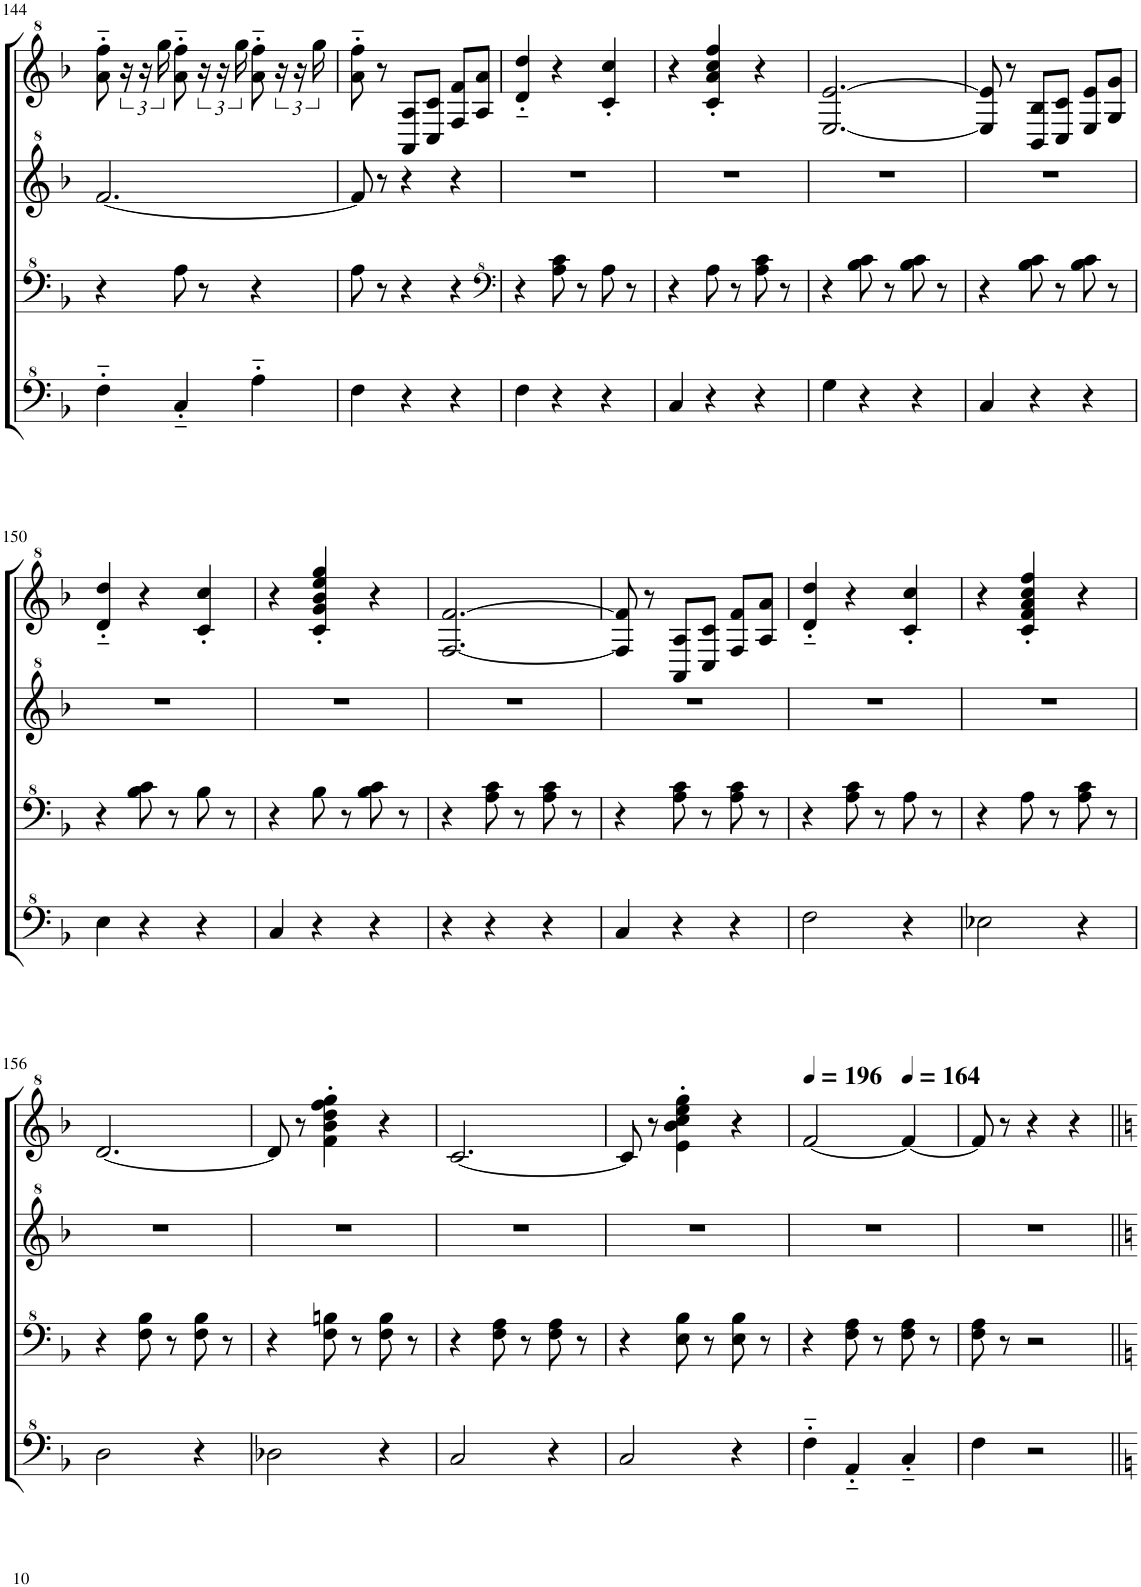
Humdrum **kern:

**kern	**kern	**kern	**kern
*part1	*part1	*part1	*part1
*staff4	*staff3	*staff2	*staff1
*I"Model III	*	*	*
!!LO:PB:g=z
*clefF^4	*clefF^4	*clefG^2	*clefG^2
*k[b-]	*k[b-]	*k[b-]	*k[b-]
*M3/4	*M3/4	*M3/4	*M3/4
=144	=144	=144	=144
4f'~\	4r	[2.ff/	8aa\'~ 8fff\'~
.	.	.	24r
.	.	.	24r
.	.	.	24ggg\
4c'~/	8a\	.	8aa\'~ 8fff\'~
.	8r	.	24r
.	.	.	24r
.	.	.	24ggg\
4a'~\	4r	.	8aa\'~ 8fff\'~
.	.	.	24r
.	.	.	24r
.	.	.	24ggg\
=145	=145	=145	=145
4f\	8a\	8ff/]	8aa\'~ 8fff\'~
.	8r	8r	8r
4r	4r	4r	8A/ 8a/L
.	.	.	8c/ 8cc/J
4r	4r	4r	8f/ 8ff/L
.	.	.	8a/ 8aa/J
=146	=146	=146	=146
*	*clefF^4	*	*
4f\	4r	2.r	4dd/'~ 4ddd/'~
4r	8a\ 8cc\	.	4r
.	8r	.	.
4r	8a\	.	4cc/' 4ccc/'
.	8r	.	.
=147	=147	=147	=147
4c/	4r	2.r	4r
4r	8a\	.	4cc/' 4aa/' 4ccc/' 4fff/'
.	8r	.	.
4r	8a\ 8cc\	.	4r
.	8r	.	.
=148	=148	=148	=148
4g\	4r	2.r	[2.e/ [2.ee/
4r	8b-\ 8cc\	.	.
.	8r	.	.
4r	8b-\ 8cc\	.	.
.	8r	.	.
=149	=149	=149	=149
4c/	4r	2.r	8e/] 8ee/]
.	.	.	8r
4r	8b-\ 8cc\	.	8B-/ 8b-/L
.	8r	.	8c/ 8cc/J
4r	8b-\ 8cc\	.	8e/ 8ee/L
.	8r	.	8g/ 8gg/J
!!LO:LB:g=z
=150	=150	=150	=150
4e\	4r	2.r	4dd/'~ 4ddd/'~
4r	8b-\ 8cc\	.	4r
.	8r	.	.
4r	8b-\	.	4cc/' 4ccc/'
.	8r	.	.
=151	=151	=151	=151
4c/	4r	2.r	4r
4r	8b-\	.	4cc/' 4gg/' 4bb-/' 4eee/' 4ggg/'
.	8r	.	.
4r	8b-\ 8cc\	.	4r
.	8r	.	.
=152	=152	=152	=152
4r	4r	2.r	[2.f/ [2.ff/
4r	8a\ 8cc\	.	.
.	8r	.	.
4r	8a\ 8cc\	.	.
.	8r	.	.
=153	=153	=153	=153
4c/	4r	2.r	8f/] 8ff/]
.	.	.	8r
4r	8a\ 8cc\	.	8A/ 8a/L
.	8r	.	8c/ 8cc/J
4r	8a\ 8cc\	.	8f/ 8ff/L
.	8r	.	8a/ 8aa/J
=154	=154	=154	=154
2f\	4r	2.r	4dd/'~ 4ddd/'~
.	8a\ 8cc\	.	4r
.	8r	.	.
4r	8a\	.	4cc/' 4ccc/'
.	8r	.	.
=155	=155	=155	=155
2e-X\	4r	2.r	4r
.	8a\	.	4cc/' 4ff/' 4aa/' 4ccc/' 4fff/'
.	8r	.	.
4r	8a\ 8cc\	.	4r
.	8r	.	.
!!LO:LB:g=z
=156	=156	=156	=156
2d\	4r	2.r	[2.dd/
.	8f\ 8b-\	.	.
.	8r	.	.
4r	8f\ 8b-\	.	.
.	8r	.	.
=157	=157	=157	=157
2d-X\	4r	2.r	8dd/]
.	.	.	8r
.	8f\ 8bn\	.	4ff\' 4bb-\' 4ddd\' 4fff\' 4ggg\'
.	8r	.	.
4r	8f\ 8b\	.	4r
.	8r	.	.
=158	=158	=158	=158
2c/	4r	2.r	[2.cc/
.	8f\ 8a\	.	.
.	8r	.	.
4r	8f\ 8a\	.	.
.	8r	.	.
=159	=159	=159	=159
2c/	4r	2.r	8cc/]
.	.	.	8r
.	8e\ 8b-\	.	4ee\' 4bb-\' 4ccc\' 4eee\' 4ggg\'
.	8r	.	.
4r	8e\ 8b-\	.	4r
.	8r	.	.
=160	=160	=160	=160
*	*	*	*MM196
4f'~\	4r	2.r	[2ff/
4A'~/	8f\ 8a\	.	.
.	8r	.	.
*	*	*	*MM164
4c'~/	8f\ 8a\	.	4ff/_
.	8r	.	.
=161	=161	=161	=161
4f\	8f\ 8a\	2.r	8ff/]
.	8r	.	8r
2r	2r	.	4r
.	.	.	4r
=||	=||	=||	=||
*-	*-	*-	*-
